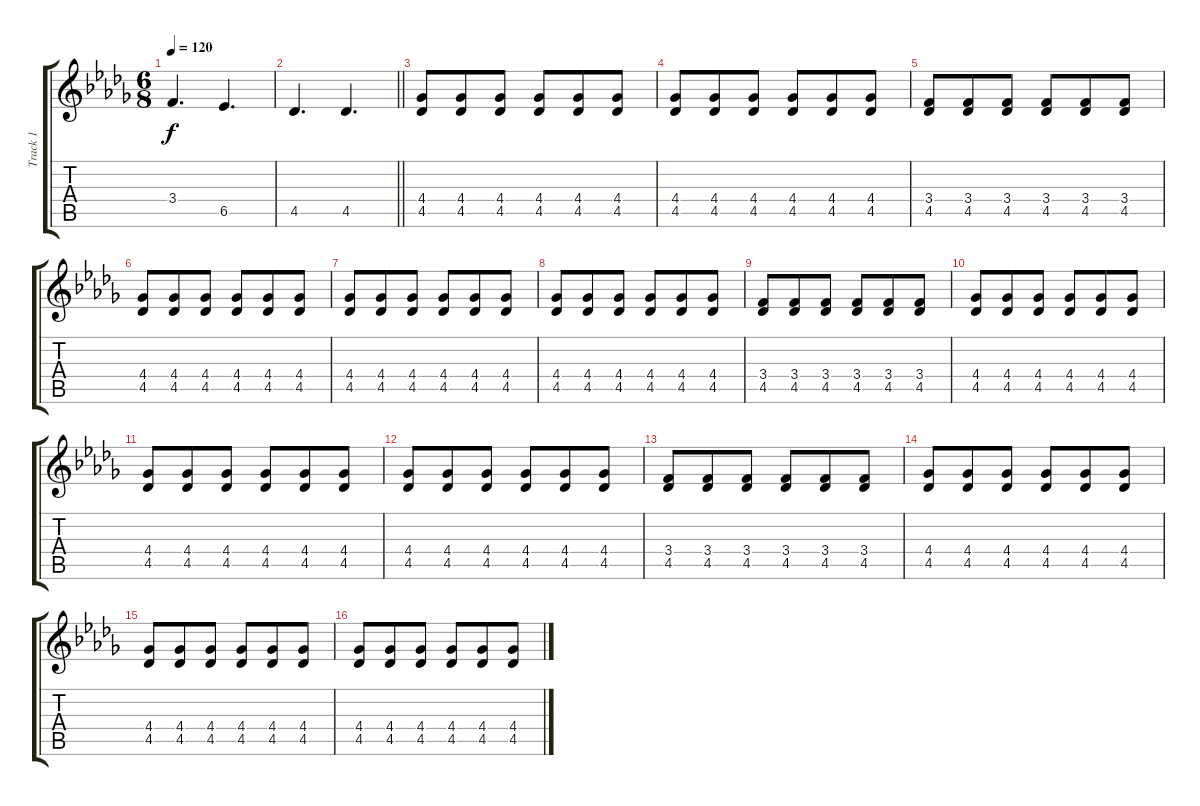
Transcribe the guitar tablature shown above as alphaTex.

\track ("Track 1" "Track 1") {instrument acousticgrandpiano}
\staff {score tabs}
\tuning (E5 B4 G4 D4 A3 E3) {hide}
\ts (6 8)
\tempo 120
\clef g2
\ks db
3.4.4{d dy f} 6.5.4{d} |
\barLineRight lightlight
4.5.4{d} 4.5.4{d} |
(4.4 4.5).8 (4.4 4.5).8 (4.4 4.5).8 (4.4 4.5).8 (4.4 4.5).8 (4.4 4.5).8 |
(4.4 4.5).8 (4.4 4.5).8 (4.4 4.5).8 (4.4 4.5).8 (4.4 4.5).8 (4.4 4.5).8 |
(3.4 4.5).8 (3.4 4.5).8 (3.4 4.5).8 (3.4 4.5).8 (3.4 4.5).8 (3.4 4.5).8 |
(4.4 4.5).8 (4.4 4.5).8 (4.4 4.5).8 (4.4 4.5).8 (4.4 4.5).8 (4.4 4.5).8 |
(4.4 4.5).8 (4.4 4.5).8 (4.4 4.5).8 (4.4 4.5).8 (4.4 4.5).8 (4.4 4.5).8 |
(4.4 4.5).8 (4.4 4.5).8 (4.4 4.5).8 (4.4 4.5).8 (4.4 4.5).8 (4.4 4.5).8 |
(3.4 4.5).8 (3.4 4.5).8 (3.4 4.5).8 (3.4 4.5).8 (3.4 4.5).8 (3.4 4.5).8 |
(4.4 4.5).8 (4.4 4.5).8 (4.4 4.5).8 (4.4 4.5).8 (4.4 4.5).8 (4.4 4.5).8 |
(4.4 4.5).8 (4.4 4.5).8 (4.4 4.5).8 (4.4 4.5).8 (4.4 4.5).8 (4.4 4.5).8 |
(4.4 4.5).8 (4.4 4.5).8 (4.4 4.5).8 (4.4 4.5).8 (4.4 4.5).8 (4.4 4.5).8 |
(3.4 4.5).8 (3.4 4.5).8 (3.4 4.5).8 (3.4 4.5).8 (3.4 4.5).8 (3.4 4.5).8 |
(4.4 4.5).8 (4.4 4.5).8 (4.4 4.5).8 (4.4 4.5).8 (4.4 4.5).8 (4.4 4.5).8 |
(4.4 4.5).8 (4.4 4.5).8 (4.4 4.5).8 (4.4 4.5).8 (4.4 4.5).8 (4.4 4.5).8 |
(4.4 4.5).8 (4.4 4.5).8 (4.4 4.5).8 (4.4 4.5).8 (4.4 4.5).8 (4.4 4.5).8
